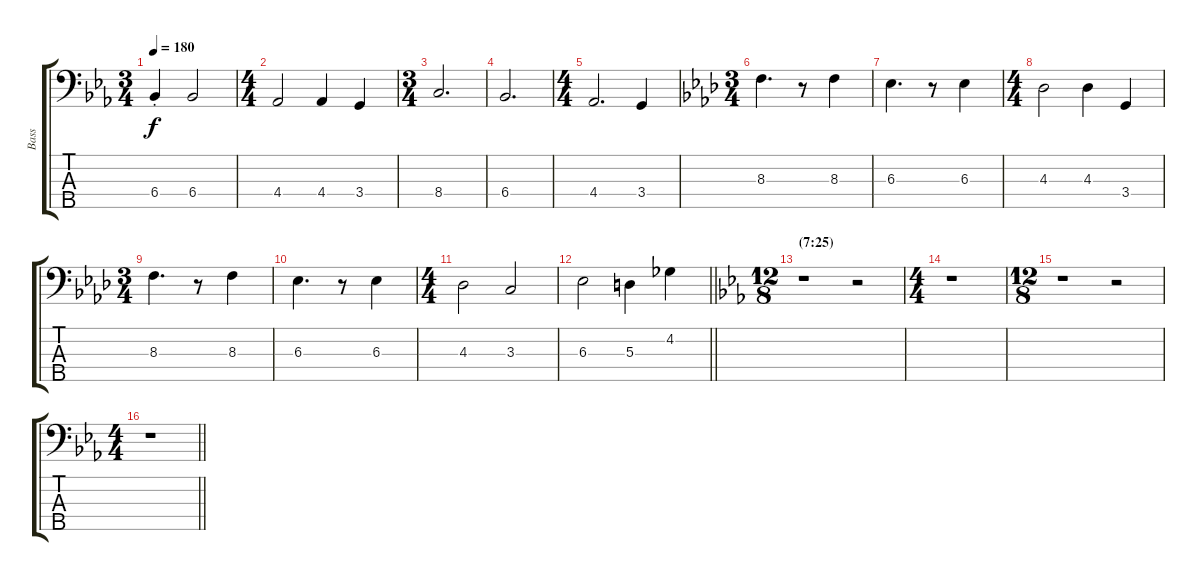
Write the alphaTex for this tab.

\track ("Bass" "Bass") {instrument electricbassfinger}
\staff {score tabs}
\tuning (G2 D2 A1 E1 B0) {hide}
\ts (3 4)
\tempo 180
\clef f4
\ks cminor
6.4{st}.4{dy f} 6.4.2 |
\ts (4 4)
4.4.2 4.4.4 3.4.4 |
\ts (3 4)
8.4.2{d} |
6.4.2{d} |
\ts (4 4)
4.4.2{d} 3.4.4 |
\ts (3 4)
\ks fminor
8.3.4{d} r.8 8.3.4 |
6.3.4{d} r.8 6.3.4 |
\ts (4 4)
4.3.2 4.3.4 3.4.4 |
\ts (3 4)
8.3.4{d} r.8 8.3.4 |
6.3.4{d} r.8 6.3.4 |
\ts (4 4)
4.3.2 3.3.2 |
\barLineRight lightlight
6.3.2 5.3.4 4.2.4 |
\ts (12 8)
\section ("" "(7:25)")
\ks cminor
r.1 r.2 |
\ts (4 4)
r.1 |
\ts (12 8)
r.1 r.2 |
\ts (4 4)
\barLineRight lightlight
r.1
